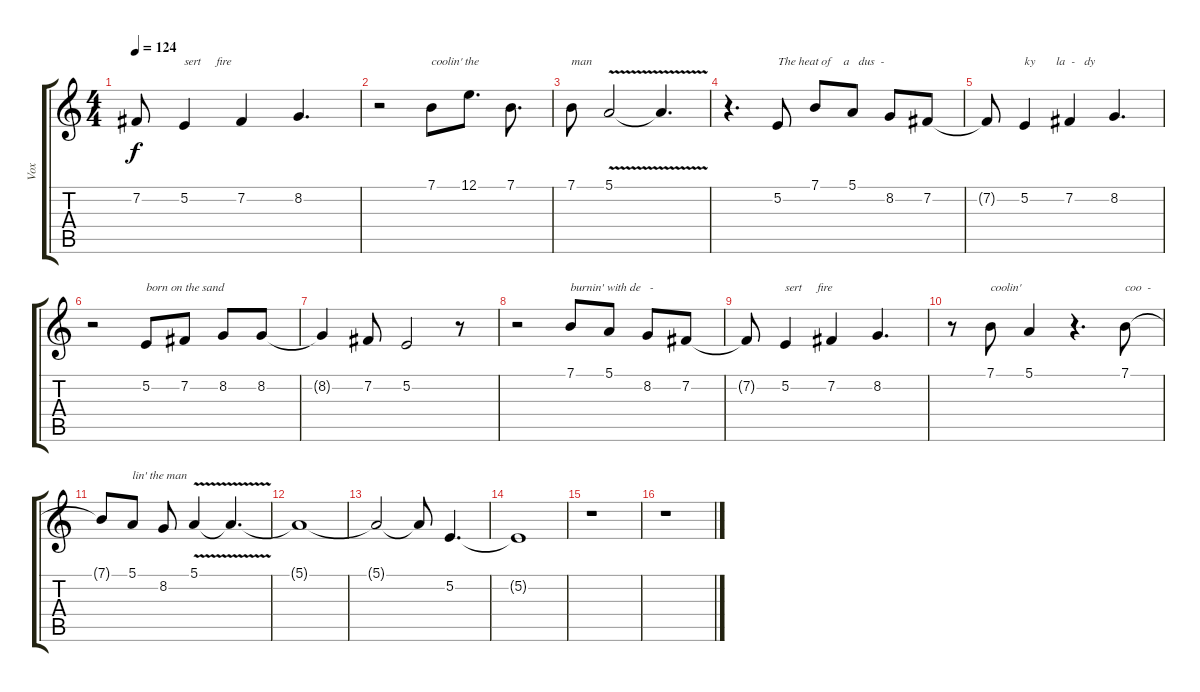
\track ("Vox" "Vox") {instrument violin}
\staff {score tabs}
\tuning (E4 B3 G3 D3 A2 E2) {hide}
\ts (4 4)
\tempo 124
\clef g2
\ks c
7.2{t}.8{dy f} 5.2.4{txt "sert     fire"} 7.2.4 8.2.4{d} |
r.2 7.1.8{txt "coolin' the"} 12.1.8{d} 7.1.8{d} |
7.1.8{txt "man"} 5.1{v}.2 5.1{t}.4{d} |
r.4{d} 5.2.8{txt "The heat of    a   dus  -"} 7.1.8 5.1.8 8.2.8 7.2.8 |
7.2{t}.8 5.2.4{txt "ky       la  -   dy"} 7.2.4 8.2.4{d} |
r.2 5.2.8{txt "born on the sand"} 7.2.8 8.2.8 8.2.8 |
8.2{t}.4 7.2.8 5.2.2 r.8 |
r.2 7.1.8{txt "burnin' with de   -"} 5.1.8 8.2.8 7.2.8 |
7.2{t}.8 5.2.4{txt "sert     fire"} 7.2.4 8.2.4{d} |
r.8 7.1.8{txt "coolin'"} 5.1.4 r.4{d} 7.1.8{txt "coo  -"} |
7.1{t}.8 5.1.8{txt "lin' the man"} 8.2.8 5.1{v}.4 5.1{t}.4{d} |
5.1{t}.1 |
5.1{t}.2 5.1{t}.8 5.2.4{d} |
5.2{t}.1 |
r.1 |
r.1
